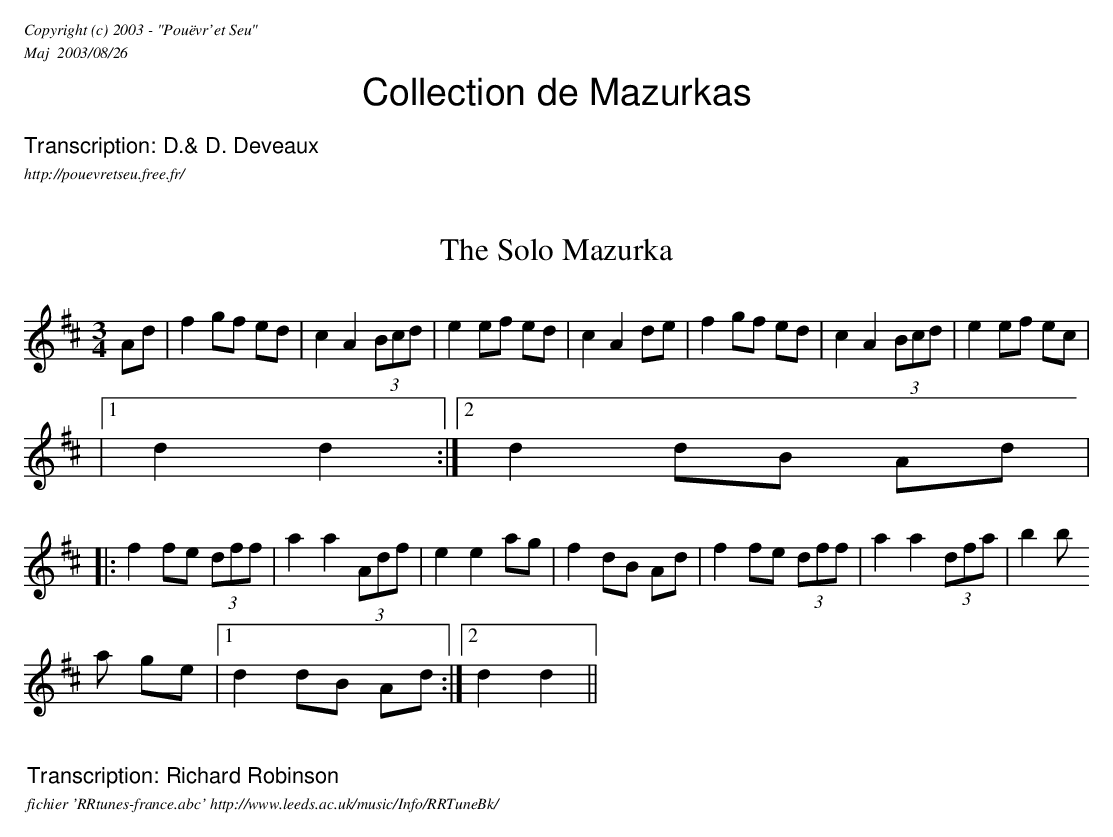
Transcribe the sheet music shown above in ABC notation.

X:1
T: Solo Mazurka, The
L: 1/8
M: 3/4
K: D
Ad | f2 gf ed | c2 A2 (3Bcd | e2 ef ed | c2 A2 de | f2 gf ed | c2 A2 (3Bcd | e2 ef ec |
|1 d2 d2 :|2 d2 dB Ad |
|: f2 fe (3dff | a2 a2 (3Adf | e2 e2 ag | f2 dB Ad | f2 fe (3dff | a2 a2 (3dfa | b2 b
a ge |1d2 dB Ad :|2 d2 d2 ||
